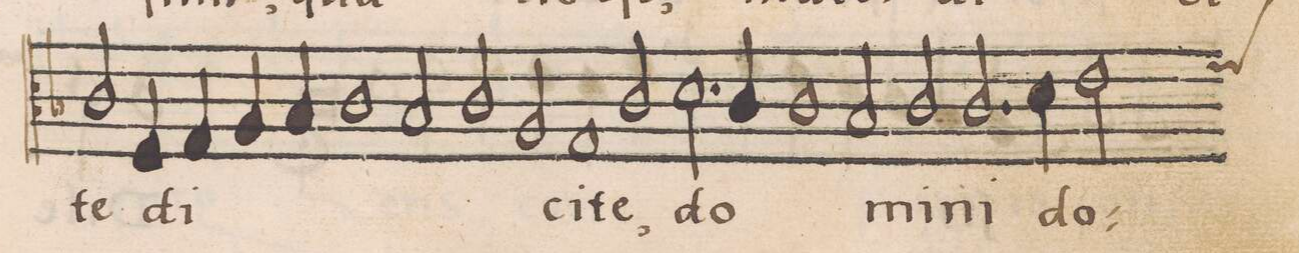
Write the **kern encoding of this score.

**kern	**text
*I"CANTVS	*
*clefC3	*
*k[b-]	*
*met(C)	*
*M2/1	*
2c/	-te
4F/	di-
4G/	.
=20-	=20-
4A/	.
4B-/	.
1c	.
2B-/	.
=21-	=21-
2c/	.
2A/	.
1G	-ci-
=22-	=22-
2c/	-te,
2.d\	do-
4c/	.
1c\	.
=23-	=23-
2B-/	.
2c/	-mi-
2.c/	-ni
=24-	=24-
4d\	do-
*custos:f	*
2e\	.
*-	*-
